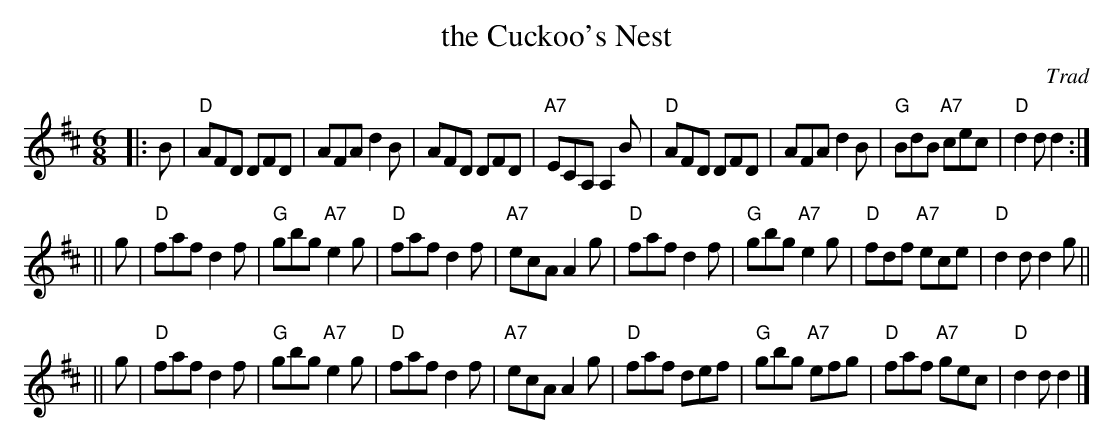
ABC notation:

X:1
T: the Cuckoo's Nest
O: Trad
M: 6/8
L: 1/8
K: D
|:B | "D"AFD DFD | AFA d2B | AFD DFD | "A7"ECA, A,2B \
| "D"AFD DFD | AFA d2B | "G"BdB "A7"cec | "D"d2d d2 :|
|| g | "D"faf d2f | "G"gbg "A7"e2g | "D"faf d2f | "A7"ecA A2g \
| "D"faf d2f | "G"gbg "A7"e2g | "D"fdf "A7"ece | "D"d2d d2g ||
|| g | "D"faf d2f | "G"gbg "A7"e2g | "D"faf d2f | "A7"ecA A2g \
| "D"faf def | "G"gbg "A7"efg | "D"faf "A7"gec | "D"d2d d2 |]
